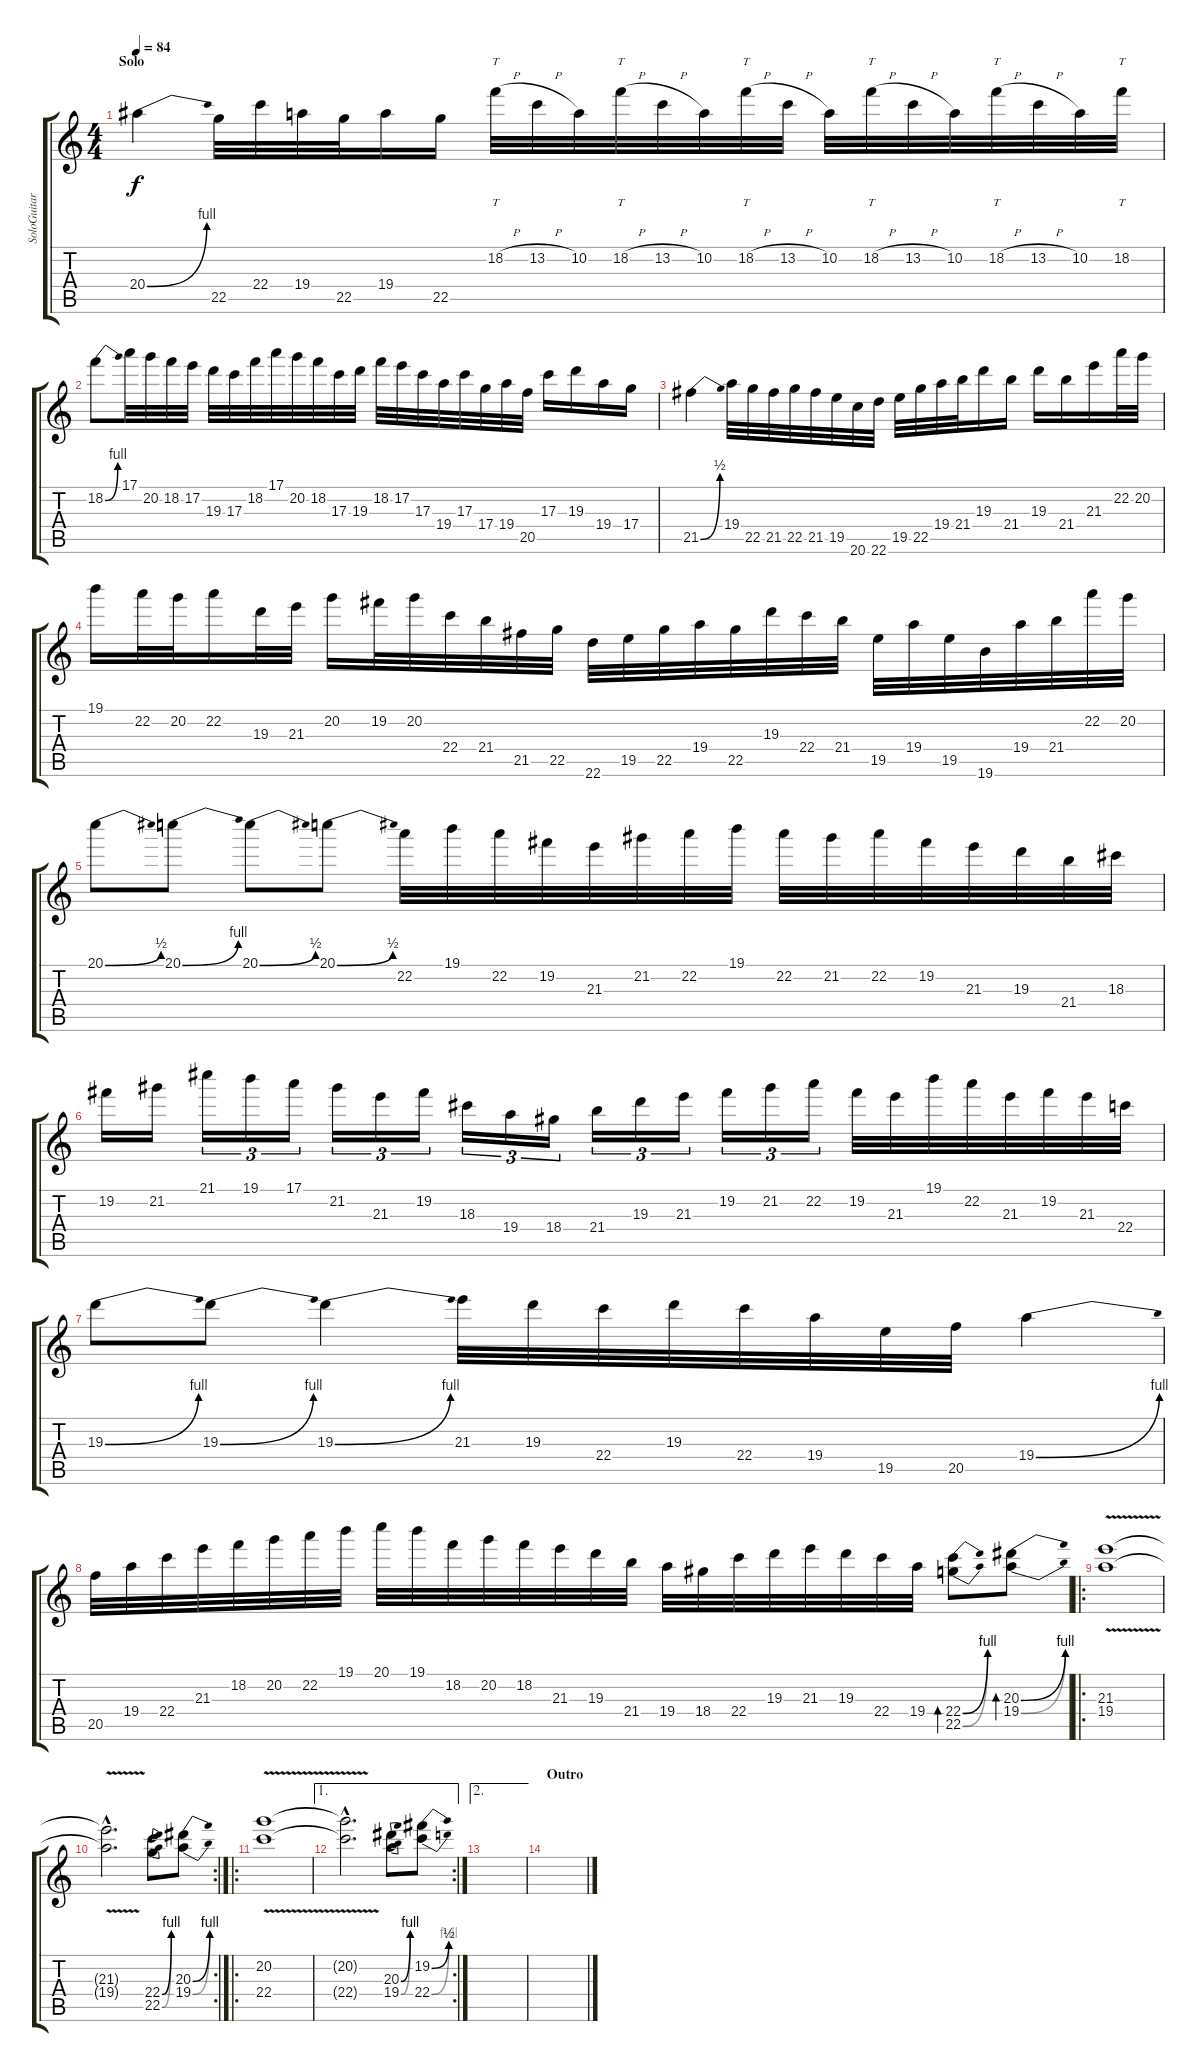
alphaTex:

\track ("SoloGuitar" "SoloGuitar") {instrument distortionguitar}
\staff {score tabs}
\tuning (E4 B3 G3 D3 A2 E2) {hide}
\ts (4 4)
\section ("" "Solo")
\tempo 84
\clef g2
\ks c
20.4{be (bend 0 0 60 4)}.4{dy f} 22.5.32 22.4.32 19.4.32 22.5.32 19.4.16 22.5.16 18.2{h}.32{tt} 13.2{h}.32 10.2.32 18.2{h}.32{tt} 13.2{h}.32 10.2.32 18.2{h}.32{tt} 13.2{h}.32 10.2.32 18.2{h}.32{tt} 13.2{h}.32 10.2.32 18.2{h}.32{tt} 13.2{h}.32 10.2.32 18.2.32{tt} |
18.2{be (bend 0 0 60 4)}.8 17.1.32 20.2.32 18.2.32 17.2.32 19.3.32 17.3.32 18.2.32 17.1.32 20.2.32 18.2.32 17.3.32 19.3.32 18.2.32 17.2.32 17.3.32 19.4.32 17.3.32 17.4.32 19.4.32 20.5.32 17.3.16 19.3.16 19.4.16 17.4.16 |
21.5{be (bend 0 0 60 2)}.4 19.4.32 22.5.32 21.5.32 22.5.32 21.5.32 19.5.32 20.6.32 22.6.32 19.5.32 22.5.32 19.4.32 21.4.32 19.3.16 21.4.16 19.3.16 21.4.16 21.3.16 22.2.32 20.2.32 |
19.1.16 22.2.32 20.2.32 22.2.16 19.3.32 21.3.32 20.2.16 19.2.32 20.2.32 22.4.32 21.4.32 21.5.32 22.5.32 22.6.32 19.5.32 22.5.32 19.4.32 22.5.32 19.3.32 22.4.32 21.4.32 19.5.32 19.4.32 19.5.32 19.6.32 19.4.32 21.4.32 22.2.32 20.2.32 |
20.1{be (bend 0 0 60 2)}.8 20.1{be (bend 0 0 60 4)}.8 20.1{be (bend 0 0 60 2)}.8 20.1{be (bend 0 0 60 2)}.8 22.2.32 19.1.32 22.2.32 19.2.32 21.3.32 21.2.32 22.2.32 19.1.32 22.2.32 21.2.32 22.2.32 19.2.32 21.3.32 19.3.32 21.4.32 18.3.32 |
19.2.16 21.2.16 21.1.16{tu (3 2)} 19.1.16{tu (3 2)} 17.1.16{tu (3 2)} 21.2.16{tu (3 2)} 21.3.16{tu (3 2)} 19.2.16{tu (3 2)} 18.3.16{tu (3 2)} 19.4.16{tu (3 2)} 18.4.16{tu (3 2)} 21.4.16{tu (3 2)} 19.3.16{tu (3 2)} 21.3.16{tu (3 2)} 19.2.16{tu (3 2)} 21.2.16{tu (3 2)} 22.2.16{tu (3 2)} 19.2.32 21.3.32 19.1.32 22.2.32 21.3.32 19.2.32 21.3.32 22.4.32 |
19.3{be (bend 0 0 60 4)}.8 19.3{be (bend 0 0 60 4)}.8 19.3{be (bend 0 0 60 4)}.4 21.3.32 19.3.32 22.4.32 19.3.32 22.4.32 19.4.32 19.5.32 20.5.32 19.4{be (bend 0 0 60 4)}.4 |
20.5.32 19.4.32 22.4.32 21.3.32 18.2.32 20.2.32 22.2.32 19.1.32 20.1.32 19.1.32 18.2.32 20.2.32 18.2.32 21.3.32 19.3.32 21.4.32 19.4.32 18.4.32 22.4.32 19.3.32 21.3.32 19.3.32 22.4.32 19.4.32 (22.4{be (bend 0 0 60 4)} 22.5{be (bend 0 0 60 4)}).8{bd 60} (20.3{be (bend 0 0 60 4)} 19.4{be (bend 0 0 60 4)}).8{bd 60} |
\ro
(21.3{v} 19.4{v}).1{volume 3} |
\rc 2
(21.3{hac t} 19.4{hac t}).2{d} (22.4{be (bend 0 0 60 4)} 22.5{be (bend 0 0 60 4)}).8{volume 15} (20.3{be (bend 0 0 60 4)} 19.4{be (bend 0 0 60 4)}).8 |
\ro
(20.2{v} 22.4{v}).1{volume 3} |
\ae 1
\rc 2
(20.2{hac t} 22.4{hac t}).2{d} (20.3{be (bend 0 0 60 4)} 19.4{be (bend 0 0 60 4)}).8{volume 15} (19.2{be (bend 0 0 60 2)} 22.4{be (bend 0 0 60 4)}).8 |
\ae 2
|
\section ("" "Outro")
